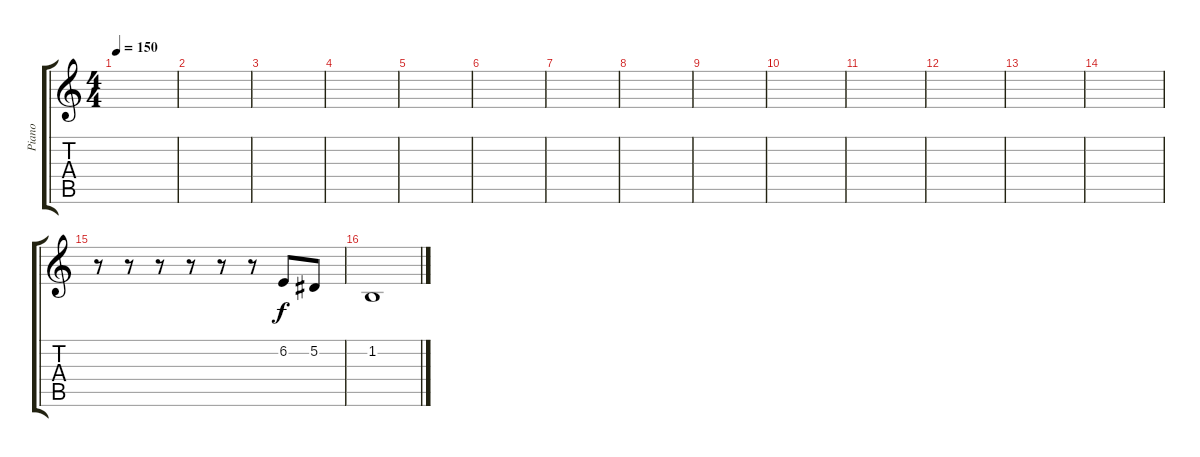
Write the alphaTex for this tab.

\track ("Piano" "Piano") {instrument brightacousticpiano}
\staff {score tabs}
\tuning (Eb4 Bb3 Gb3 Db3 Ab2 Eb2) {hide}
\ts (4 4)
\tempo 150
\clef g2
\ks c
|
|
|
|
|
|
|
|
|
|
|
|
|
|
r.8 r.8 r.8 r.8 r.8 r.8 6.2.8 5.2.8 |
1.2.1
